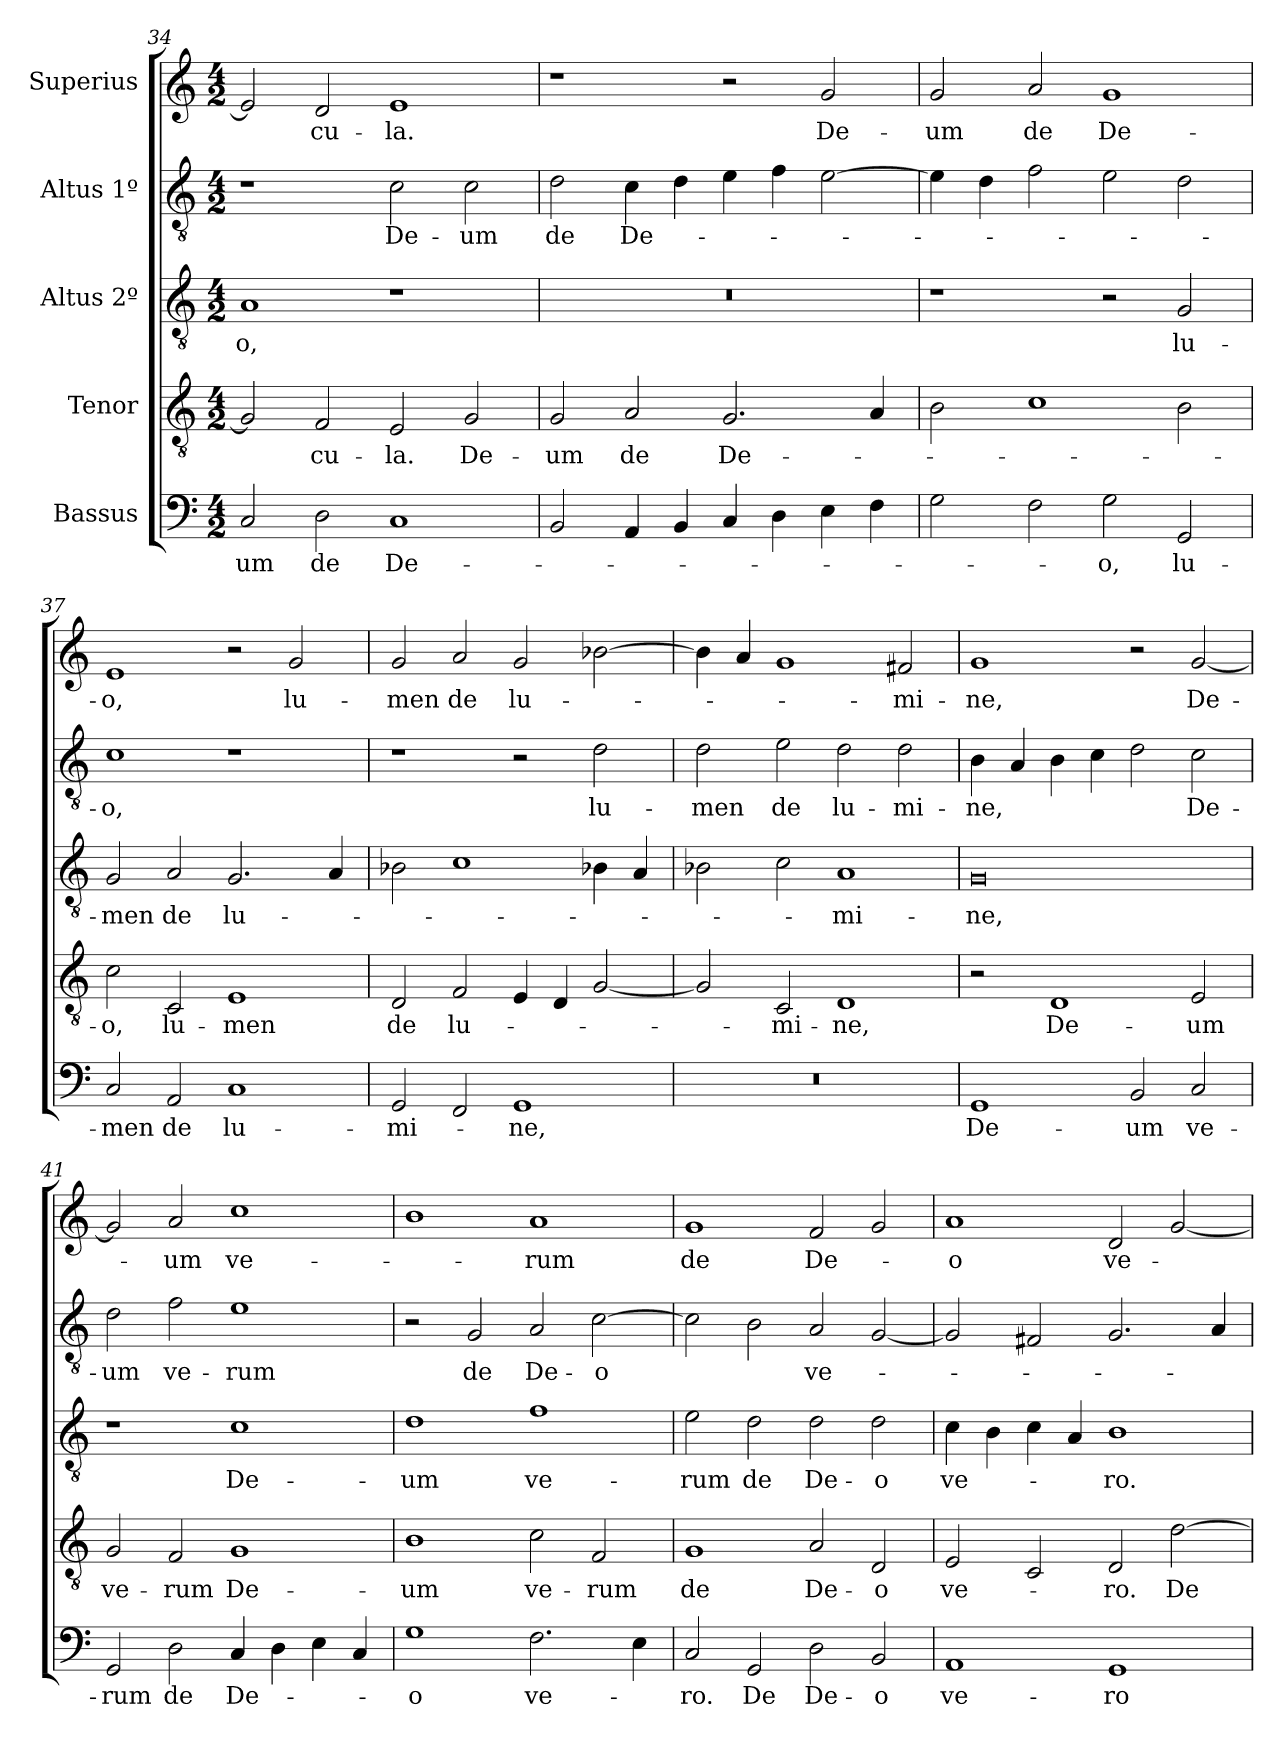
**kern	**text	**kern	**text	**kern	**text	**kern	**text	**kern	**text
*part5	*part5	*part4	*part4	*part3	*part3	*part2	*part2	*part1	*part1
*staff5	*staff5	*staff4	*staff4	*staff3	*staff3	*staff2	*staff2	*staff1	*staff1
*I"Bassus	*	*I"Tenor	*	*I"Altus 2º	*	*I"Altus 1º	*	*I"Superius	*
*clefF4	*	*clefGv2	*	*clefGv2	*	*clefGv2	*	*clefG2	*
*k[]	*	*k[]	*	*k[]	*	*k[]	*	*k[]	*
*M4/2	*	*M4/2	*	*M4/2	*	*M4/2	*	*M4/2	*
=34	=34	=34	=34	=34	=34	=34	=34	=34	=34
2C/	-um	2G/]	.	1A/	-o,	1r	.	2e/]	.
2D\	de	2F/	-cu-	.	.	.	.	2d/	-cu-
1C/	De-	2E/	-la.	1r	.	2c\	De-	1e/	-la.
.	.	2G/	De-	.	.	2c\	-um	.	.
=35	=35	=35	=35	=35	=35	=35	=35	=35	=35
2BB/	.	2G/	-um	0r	.	2d\	de	1r	.
4AA/	.	2A/	de	.	.	4c\	De-	.	.
4BB/	.	.	.	.	.	4d\	.	.	.
4C/	.	2.G/	De-	.	.	4e\	.	2r	.
4D\	.	.	.	.	.	4f\	.	.	.
4E\	.	.	.	.	.	[2e\	.	2g/	De-
4F\	.	4A/	.	.	.	.	.	.	.
=36	=36	=36	=36	=36	=36	=36	=36	=36	=36
2G\	.	2B\	.	1r	.	4e\]	.	2g/	-um
.	.	.	.	.	.	4d\	.	.	.
2F\	.	1c\	.	.	.	2f\	.	2a/	de
2G\	-o,	.	.	2r	.	2e\	.	1g/	De-
2GG/	lu-	2B\	.	2G/	lu-	2d\	.	.	.
=37	=37	=37	=37	=37	=37	=37	=37	=37	=37
2C/	-men	2c\	-o,	2G/	-men	1c\	-o,	1e/	-o,
2AA/	de	2C/	lu-	2A/	de	.	.	.	.
1C/	lu-	1E/	-men	2.G/	lu-	1r	.	2r	.
.	.	.	.	.	.	.	.	2g/	lu-
.	.	.	.	4A/	.	.	.	.	.
=38	=38	=38	=38	=38	=38	=38	=38	=38	=38
2GG/	-mi-	2D/	de	2B-X\	.	1r	.	2g/	-men
2FF/	.	2F/	lu-	1c\	.	.	.	2a/	de
1GG/	-ne,	4E/	.	.	.	2r	.	2g/	lu-
.	.	4D/	.	.	.	.	.	.	.
.	.	[2G/	.	4B-X\	.	2d\	lu-	[2b-X\	.
.	.	.	.	4A/	.	.	.	.	.
=39	=39	=39	=39	=39	=39	=39	=39	=39	=39
0r	.	2G/]	.	2B-X\	.	2d\	-men	4b-\]	.
.	.	.	.	.	.	.	.	4a/	.
.	.	2C/	-mi-	2c\	.	2e\	de	1g/	.
.	.	1D/	-ne,	1A/	-mi-	2d\	lu-	.	.
.	.	.	.	.	.	2d\	-mi-	2f#X/	-mi-
=40	=40	=40	=40	=40	=40	=40	=40	=40	=40
1GG/	De-	2r	.	0G/	-ne,	4B\	-ne,	1g/	-ne,
.	.	.	.	.	.	4A/	.	.	.
.	.	1D/	De-	.	.	4B\	.	.	.
.	.	.	.	.	.	4c\	.	.	.
2BB/	-um	.	.	.	.	2d\	.	2r	.
2C/	ve-	2E/	-um	.	.	2c\	De-	[2g/	De-
=41	=41	=41	=41	=41	=41	=41	=41	=41	=41
2GG/	-rum	2G/	ve-	1r	.	2d\	-um	2g/]	.
2D\	de	2F/	-rum	.	.	2f\	ve-	2a/	-um
4C/	De-	1G/	De-	1c\	De-	1e\	-rum	1cc\	ve-
4D\	.	.	.	.	.	.	.	.	.
4E\	.	.	.	.	.	.	.	.	.
4C/	.	.	.	.	.	.	.	.	.
=42	=42	=42	=42	=42	=42	=42	=42	=42	=42
1G\	-o	1B\	-um	1d\	-um	2r	.	1b\	.
.	.	.	.	.	.	2G/	de	.	.
2.F\	ve-	2c\	ve-	1f\	ve-	2A/	De-	1a/	-rum
.	.	2F/	-rum	.	.	[2c\	-o	.	.
4E\	.	.	.	.	.	.	.	.	.
=43	=43	=43	=43	=43	=43	=43	=43	=43	=43
2C/	-ro.	1G/	de	2e\	-rum	2c\]	.	1g/	de
2GG/	De	.	.	2d\	de	2B\	.	.	.
2D\	De-	2A/	De-	2d\	De-	2A/	ve-	2f/	De-
2BB/	-o	2D/	-o	2d\	-o	[2G/	.	2g/	.
=44	=44	=44	=44	=44	=44	=44	=44	=44	=44
1AA/	ve-	2E/	ve-	4c\	ve-	2G/]	.	1a/	-o
.	.	.	.	4B\	.	.	.	.	.
.	.	2C/	.	4c\	.	2F#X/	.	.	.
.	.	.	.	4A/	.	.	.	.	.
1GG/	-ro	2D/	-ro.	1B\	-ro.	2.G/	.	2d/	ve-
.	.	[2d\	De	.	.	.	.	[2g/	.
.	.	.	.	.	.	4A/	.	.	.
=	=	=	=	=	=	=	=	=	=
*-	*-	*-	*-	*-	*-	*-	*-	*-	*-
